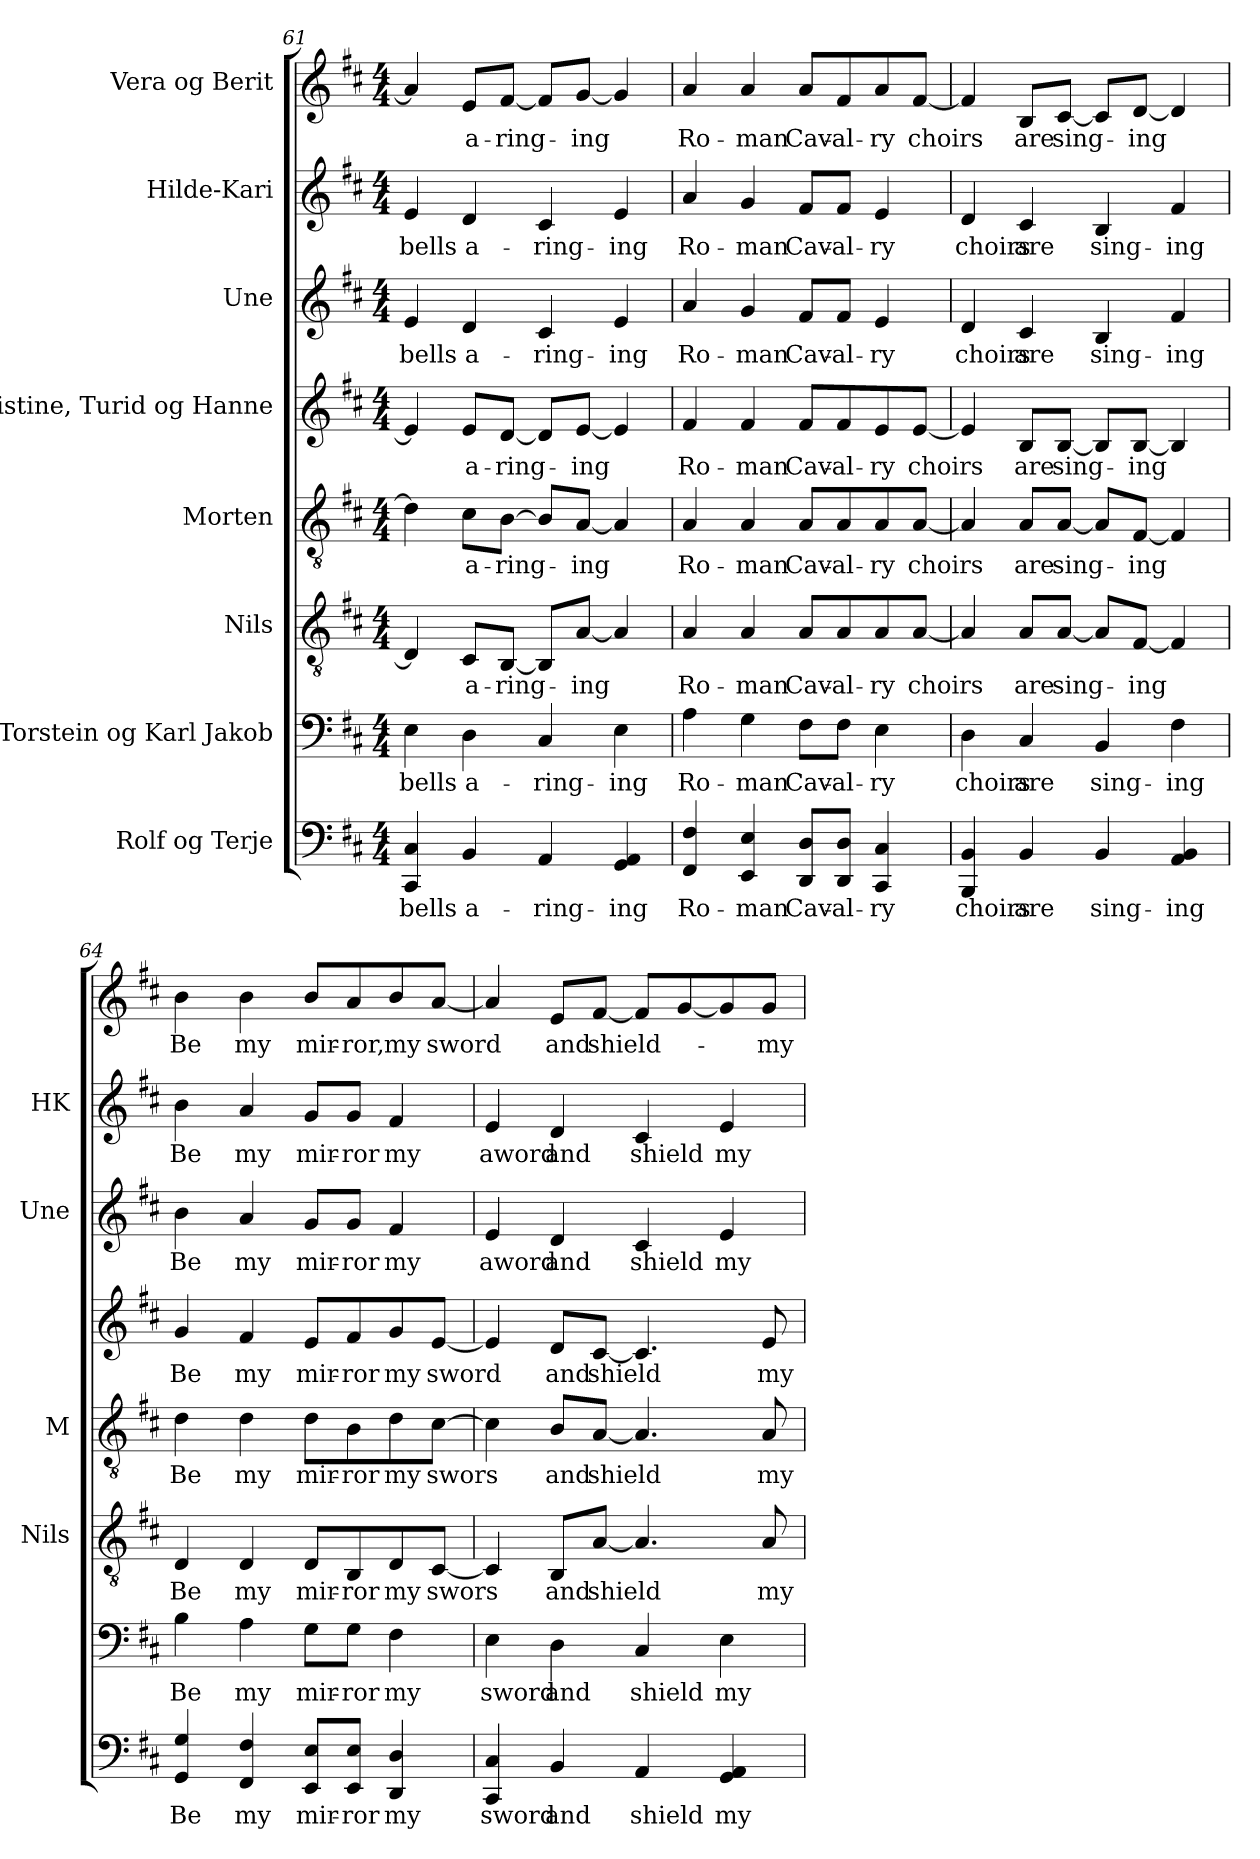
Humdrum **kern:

**kern	**text	**kern	**text	**kern	**text	**kern	**text	**kern	**text	**kern	**text	**kern	**text	**kern	**text
*part8	*part8	*part7	*part7	*part6	*part6	*part5	*part5	*part4	*part4	*part3	*part3	*part2	*part2	*part1	*part1
*staff8	*staff8	*staff7	*staff7	*staff6	*staff6	*staff5	*staff5	*staff4	*staff4	*staff3	*staff3	*staff2	*staff2	*staff1	*staff1
*I"Rolf og Terje	*	*I"Torstein og Karl Jakob	*	*I"Nils	*	*I"Morten	*	*I"Kristine, Turid og Hanne	*	*I"Une	*	*I"Hilde-Kari	*	*I"Vera og Berit	*
*	*	*	*	*I'Nils	*	*I'M	*	*	*	*I'Une	*	*I'HK	*	*	*
*clefF4	*	*clefF4	*	*clefGv2	*	*clefGv2	*	*clefG2	*	*clefG2	*	*clefG2	*	*clefG2	*
*k[f#c#]	*	*k[f#c#]	*	*k[f#c#]	*	*k[f#c#]	*	*k[f#c#]	*	*k[f#c#]	*	*k[f#c#]	*	*k[f#c#]	*
*M4/4	*	*M4/4	*	*M4/4	*	*M4/4	*	*M4/4	*	*M4/4	*	*M4/4	*	*M4/4	*
=61	=61	=61	=61	=61	=61	=61	=61	=61	=61	=61	=61	=61	=61	=61	=61
!	!LO:LY:b	!	!LO:LY:b	!	!	!	!	!	!	!	!LO:LY:b	!	!LO:LY:b	!	!
4CC#/ 4C#/	bells	4E\	bells	4D/]	.	4d\]	.	4e/]	.	4e/	bells	4e/	bells	4a/]	.
!	!LO:LY:b	!	!LO:LY:b	!	!LO:LY:b	!	!LO:LY:b	!	!LO:LY:b	!	!LO:LY:b	!	!LO:LY:b	!	!LO:LY:b
4BB/	a-	4D\	a-	8C#/L	a-	8c#\L	a-	8e/L	a-	4d/	a-	4d/	a-	8e/L	a-
!	!	!	!	!	!LO:LY:b	!	!LO:LY:b	!	!LO:LY:b	!	!	!	!	!	!LO:LY:b
.	.	.	.	[8BB/J	-ring-	[8B\J	-ring-	[8d/J	-ring-	.	.	.	.	[8f#/J	-ring-
!	!LO:LY:b	!	!LO:LY:b	!	!	!	!	!	!	!	!LO:LY:b	!	!LO:LY:b	!	!
4AA/	-ring-	4C#/	-ring-	8BB/L]	.	8B/L]	.	8d/L]	.	4c#/	-ring-	4c#/	-ring-	8f#/L]	.
!	!	!	!	!	!LO:LY:b	!	!LO:LY:b	!	!LO:LY:b	!	!	!	!	!	!LO:LY:b
.	.	.	.	[8A/J	-ing	[8A/J	-ing	[8e/J	-ing	.	.	.	.	[8g/J	-ing
!	!LO:LY:b	!	!LO:LY:b	!	!	!	!	!	!	!	!LO:LY:b	!	!LO:LY:b	!	!
4GG/ 4AA/	-ing	4E\	-ing	4A/]	.	4A/]	.	4e/]	.	4e/	-ing	4e/	-ing	4g/]	.
=62	=62	=62	=62	=62	=62	=62	=62	=62	=62	=62	=62	=62	=62	=62	=62
!	!LO:LY:b	!	!LO:LY:b	!	!LO:LY:b	!	!LO:LY:b	!	!LO:LY:b	!	!LO:LY:b	!	!LO:LY:b	!	!LO:LY:b
4FF#/ 4F#/	Ro-	4A\	Ro-	4A/	Ro-	4A/	Ro-	4f#/	Ro-	4a/	Ro-	4a/	Ro-	4a/	Ro-
!	!LO:LY:b	!	!LO:LY:b	!	!LO:LY:b	!	!LO:LY:b	!	!LO:LY:b	!	!LO:LY:b	!	!LO:LY:b	!	!LO:LY:b
4EE/ 4E/	-man	4G\	-man	4A/	-man	4A/	-man	4f#/	-man	4g/	-man	4g/	-man	4a/	-man
!	!LO:LY:b	!	!LO:LY:b	!	!LO:LY:b	!	!LO:LY:b	!	!LO:LY:b	!	!LO:LY:b	!	!LO:LY:b	!	!LO:LY:b
8DD/ 8D/L	Cav-	8F#\L	Cav-	8A/L	Cav-	8A/L	Cav-	8f#/L	Cav-	8f#/L	Cav-	8f#/L	Cav-	8a/L	Cav-
!	!LO:LY:b	!	!LO:LY:b	!	!LO:LY:b	!	!LO:LY:b	!	!LO:LY:b	!	!LO:LY:b	!	!LO:LY:b	!	!LO:LY:b
8DD/ 8D/J	-al-	8F#\J	-al-	8A/	-al-	8A/	-al-	8f#/	-al-	8f#/J	-al-	8f#/J	-al-	8f#/	-al-
!	!LO:LY:b	!	!LO:LY:b	!	!LO:LY:b	!	!LO:LY:b	!	!LO:LY:b	!	!LO:LY:b	!	!LO:LY:b	!	!LO:LY:b
4CC#/ 4C#/	-ry	4E\	-ry	8A/	-ry	8A/	-ry	8e/	-ry	4e/	-ry	4e/	-ry	8a/	-ry
!	!	!	!	!	!LO:LY:b	!	!LO:LY:b	!	!LO:LY:b	!	!	!	!	!	!LO:LY:b
.	.	.	.	[8A/J	choirs	[8A/J	choirs	[8e/J	choirs	.	.	.	.	[8f#/J	choirs
!!LO:PB:g=z
=63	=63	=63	=63	=63	=63	=63	=63	=63	=63	=63	=63	=63	=63	=63	=63
!	!LO:LY:b	!	!LO:LY:b	!	!	!	!	!	!	!	!LO:LY:b	!	!LO:LY:b	!	!
4BBB/ 4BB/	choirs	4D\	choirs	4A/]	.	4A/]	.	4e/]	.	4d/	choirs	4d/	choirs	4f#/]	.
!	!LO:LY:b	!	!LO:LY:b	!	!LO:LY:b	!	!LO:LY:b	!	!LO:LY:b	!	!LO:LY:b	!	!LO:LY:b	!	!LO:LY:b
4BB/	are	4C#/	are	8A/L	are	8A/L	are	8B/L	are	4c#/	are	4c#/	are	8B/L	are
!	!	!	!	!	!LO:LY:b	!	!LO:LY:b	!	!LO:LY:b	!	!	!	!	!	!LO:LY:b
.	.	.	.	[8A/J	sing-	[8A/J	sing-	[8B/J	sing-	.	.	.	.	[8c#/J	sing-
!	!LO:LY:b	!	!LO:LY:b	!	!	!	!	!	!	!	!LO:LY:b	!	!LO:LY:b	!	!
4BB/	sing-	4BB/	sing-	8A/L]	.	8A/L]	.	8B/L]	.	4B/	sing-	4B/	sing-	8c#/L]	.
!	!	!	!	!	!LO:LY:b	!	!LO:LY:b	!	!LO:LY:b	!	!	!	!	!	!LO:LY:b
.	.	.	.	[8F#/J	-ing	[8F#/J	-ing	[8B/J	-ing	.	.	.	.	[8d/J	-ing
!	!LO:LY:b	!	!LO:LY:b	!	!	!	!	!	!	!	!LO:LY:b	!	!LO:LY:b	!	!
4AA/ 4BB/	-ing	4F#\	-ing	4F#/]	.	4F#/]	.	4B/]	.	4f#/	-ing	4f#/	-ing	4d/]	.
=64	=64	=64	=64	=64	=64	=64	=64	=64	=64	=64	=64	=64	=64	=64	=64
!	!LO:LY:b	!	!LO:LY:b	!	!LO:LY:b	!	!LO:LY:b	!	!LO:LY:b	!	!LO:LY:b	!	!LO:LY:b	!	!LO:LY:b
4GG/ 4G/	Be	4B\	Be	4D/	Be	4d\	Be	4g/	Be	4b\	Be	4b\	Be	4b\	Be
!	!LO:LY:b	!	!LO:LY:b	!	!LO:LY:b	!	!LO:LY:b	!	!LO:LY:b	!	!LO:LY:b	!	!LO:LY:b	!	!LO:LY:b
4FF#/ 4F#/	my	4A\	my	4D/	my	4d\	my	4f#/	my	4a/	my	4a/	my	4b\	my
!	!LO:LY:b	!	!LO:LY:b	!	!LO:LY:b	!	!LO:LY:b	!	!LO:LY:b	!	!LO:LY:b	!	!LO:LY:b	!	!LO:LY:b
8EE/ 8E/L	mir-	8G\L	mir-	8D/L	mir-	8d\L	mir-	8e/L	mir-	8g/L	mir-	8g/L	mir-	8b/L	mir-
!	!LO:LY:b	!	!LO:LY:b	!	!LO:LY:b	!	!LO:LY:b	!	!LO:LY:b	!	!LO:LY:b	!	!LO:LY:b	!	!LO:LY:b
8EE/ 8E/J	-ror	8G\J	-ror	8BB/	-ror	8B\	-ror	8f#/	-ror	8g/J	-ror	8g/J	-ror	8a/	-ror,
!	!LO:LY:b	!	!LO:LY:b	!	!LO:LY:b	!	!LO:LY:b	!	!LO:LY:b	!	!LO:LY:b	!	!LO:LY:b	!	!LO:LY:b
4DD/ 4D/	my	4F#\	my	8D/	my	8d\	my	8g/	my	4f#/	my	4f#/	my	8b/	my
!	!	!	!	!	!LO:LY:b	!	!LO:LY:b	!	!LO:LY:b	!	!	!	!	!	!LO:LY:b
.	.	.	.	[8C#/J	swors	[8c#\J	swors	[8e/J	sword	.	.	.	.	[8a/J	sword
=65	=65	=65	=65	=65	=65	=65	=65	=65	=65	=65	=65	=65	=65	=65	=65
!	!LO:LY:b	!	!LO:LY:b	!	!	!	!	!	!	!	!LO:LY:b	!	!LO:LY:b	!	!
4CC#/ 4C#/	sword	4E\	sword	4C#/]	.	4c#\]	.	4e/]	.	4e/	aword	4e/	aword	4a/]	.
!	!LO:LY:b	!	!LO:LY:b	!	!LO:LY:b	!	!LO:LY:b	!	!LO:LY:b	!	!LO:LY:b	!	!LO:LY:b	!	!LO:LY:b
4BB/	and	4D\	and	8BB/L	and	8B/L	and	8d/L	and	4d/	and	4d/	and	8e/L	and
!	!	!	!	!	!LO:LY:b	!	!LO:LY:b	!	!LO:LY:b	!	!	!	!	!	!LO:LY:b
.	.	.	.	[8A/J	shield	[8A/J	shield	[8c#/J	shield	.	.	.	.	[8f#/J	shield-
!	!LO:LY:b	!	!LO:LY:b	!	!	!	!	!	!	!	!LO:LY:b	!	!LO:LY:b	!	!
4AA/	shield	4C#/	shield	4.A/]	.	4.A/]	.	4.c#/]	.	4c#/	shield	4c#/	shield	8f#/L]	.
.	.	.	.	.	.	.	.	.	.	.	.	.	.	[8g/	.
!	!LO:LY:b	!	!LO:LY:b	!	!	!	!	!	!	!	!LO:LY:b	!	!LO:LY:b	!	!
4GG/ 4AA/	my	4E\	my	.	.	.	.	.	.	4e/	my	4e/	my	8g/]	.
!	!	!	!	!	!LO:LY:b	!	!LO:LY:b	!	!LO:LY:b	!	!	!	!	!	!LO:LY:b
.	.	.	.	8A/	my	8A/	my	8e/	my	.	.	.	.	8g/J	-my
=	=	=	=	=	=	=	=	=	=	=	=	=	=	=	=
*-	*-	*-	*-	*-	*-	*-	*-	*-	*-	*-	*-	*-	*-	*-	*-
